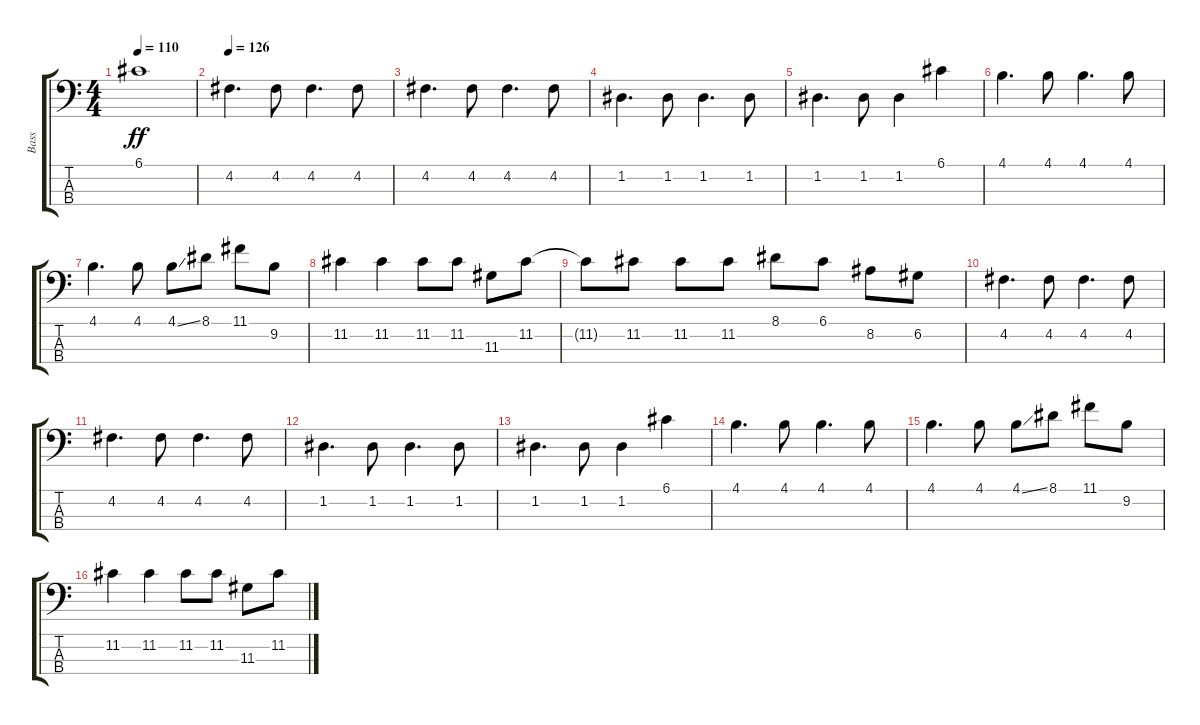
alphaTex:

\track ("Bass" "Bass") {instrument electricbasspick}
\staff {score tabs}
\tuning (G2 D2 A1 E1) {hide}
\ts (4 4)
\tempo 110
\clef f4
\ks c
6.1{t}.1{dy ff} |
\tempo 126
4.2.4{d} 4.2.8 4.2.4{d} 4.2.8 |
4.2.4{d} 4.2.8 4.2.4{d} 4.2.8 |
1.2.4{d} 1.2.8 1.2.4{d} 1.2.8 |
1.2.4{d} 1.2.8 1.2.4 6.1.4 |
4.1.4{d} 4.1.8 4.1.4{d} 4.1.8 |
4.1.4{d} 4.1.8 4.1{ss}.8 8.1.8 11.1.8 9.2.8 |
11.2.4 11.2.4 11.2.8 11.2.8 11.3.8 11.2.8 |
11.2{t}.8 11.2.8 11.2.8 11.2.8 8.1.8 6.1.8 8.2.8 6.2.8 |
4.2.4{d} 4.2.8 4.2.4{d} 4.2.8 |
4.2.4{d} 4.2.8 4.2.4{d} 4.2.8 |
1.2.4{d} 1.2.8 1.2.4{d} 1.2.8 |
1.2.4{d} 1.2.8 1.2.4 6.1.4 |
4.1.4{d} 4.1.8 4.1.4{d} 4.1.8 |
4.1.4{d} 4.1.8 4.1{ss}.8 8.1.8 11.1.8 9.2.8 |
11.2.4 11.2.4 11.2.8 11.2.8 11.3.8 11.2.8
